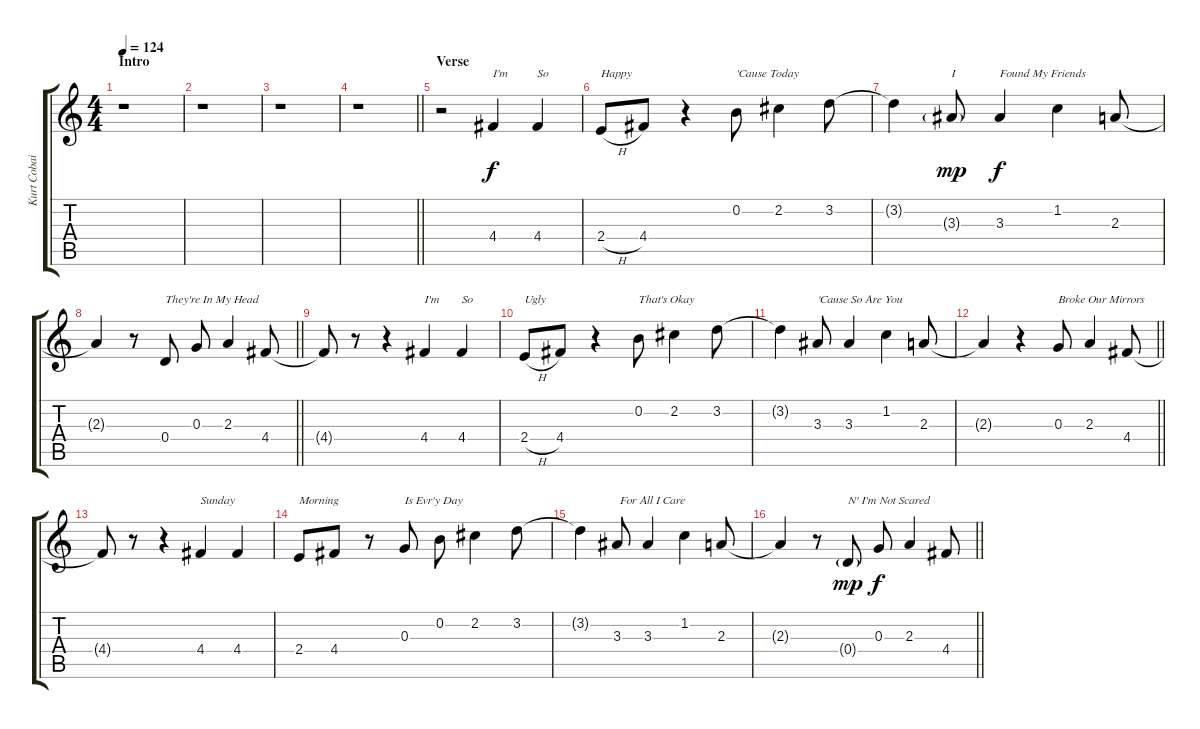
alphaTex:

\track ("Kurt Cobain" "Kurt Cobai") {instrument electricguitarmuted}
\staff {score tabs}
\tuning (E4 B3 G3 D3 A2 E2) {hide}
\ts (4 4)
\section ("" "Intro")
\tempo 124
\clef g2
\ks c
r.1{dy f instrument electricguitarmuted} |
r.1 |
r.1 |
\barLineRight lightlight
r.1 |
\section ("" "Verse")
r.2 4.4.4{txt "I'm"} 4.4.4{txt "So"} |
2.4{h}.8{txt "Happy"} 4.4.8 r.4 0.2.8{txt "'Cause Today"} 2.2.4 3.2.8 |
3.2{t}.4 3.3{g}.8{txt "I" dy mp} 3.3.4{txt "Found My Friends" dy f} 1.2.4 2.3.8 |
\barLineRight lightlight
2.3{t}.4 r.8 0.4.8{txt "They're In My Head"} 0.3.8 2.3.4 4.4.8 |
4.4{t}.8 r.8 r.4 4.4.4{txt "I'm"} 4.4.4{txt "So"} |
2.4{h}.8{txt "Ugly"} 4.4.8 r.4 0.2.8{txt "That's Okay"} 2.2.4 3.2.8 |
3.2{t}.4 3.3.8{txt "'Cause So Are You"} 3.3.4 1.2.4 2.3.8 |
\barLineRight lightlight
2.3{t}.4 r.4 0.3.8{txt "Broke Our Mirrors"} 2.3.4 4.4.8 |
4.4{t}.8 r.8 r.4 4.4.4{txt "Sunday"} 4.4.4 |
2.4.8{txt "Morning"} 4.4.8 r.8 0.3.8{txt "Is Evr'y Day"} 0.2.8 2.2.4 3.2.8 |
3.2{t}.4 3.3.8{txt " For All I Care"} 3.3.4 1.2.4 2.3.8 |
\barLineRight lightlight
2.3{t}.4 r.8 0.4{g}.8{txt "N' I'm Not Scared" dy mp} 0.3.8{dy f} 2.3.4 4.4.8
